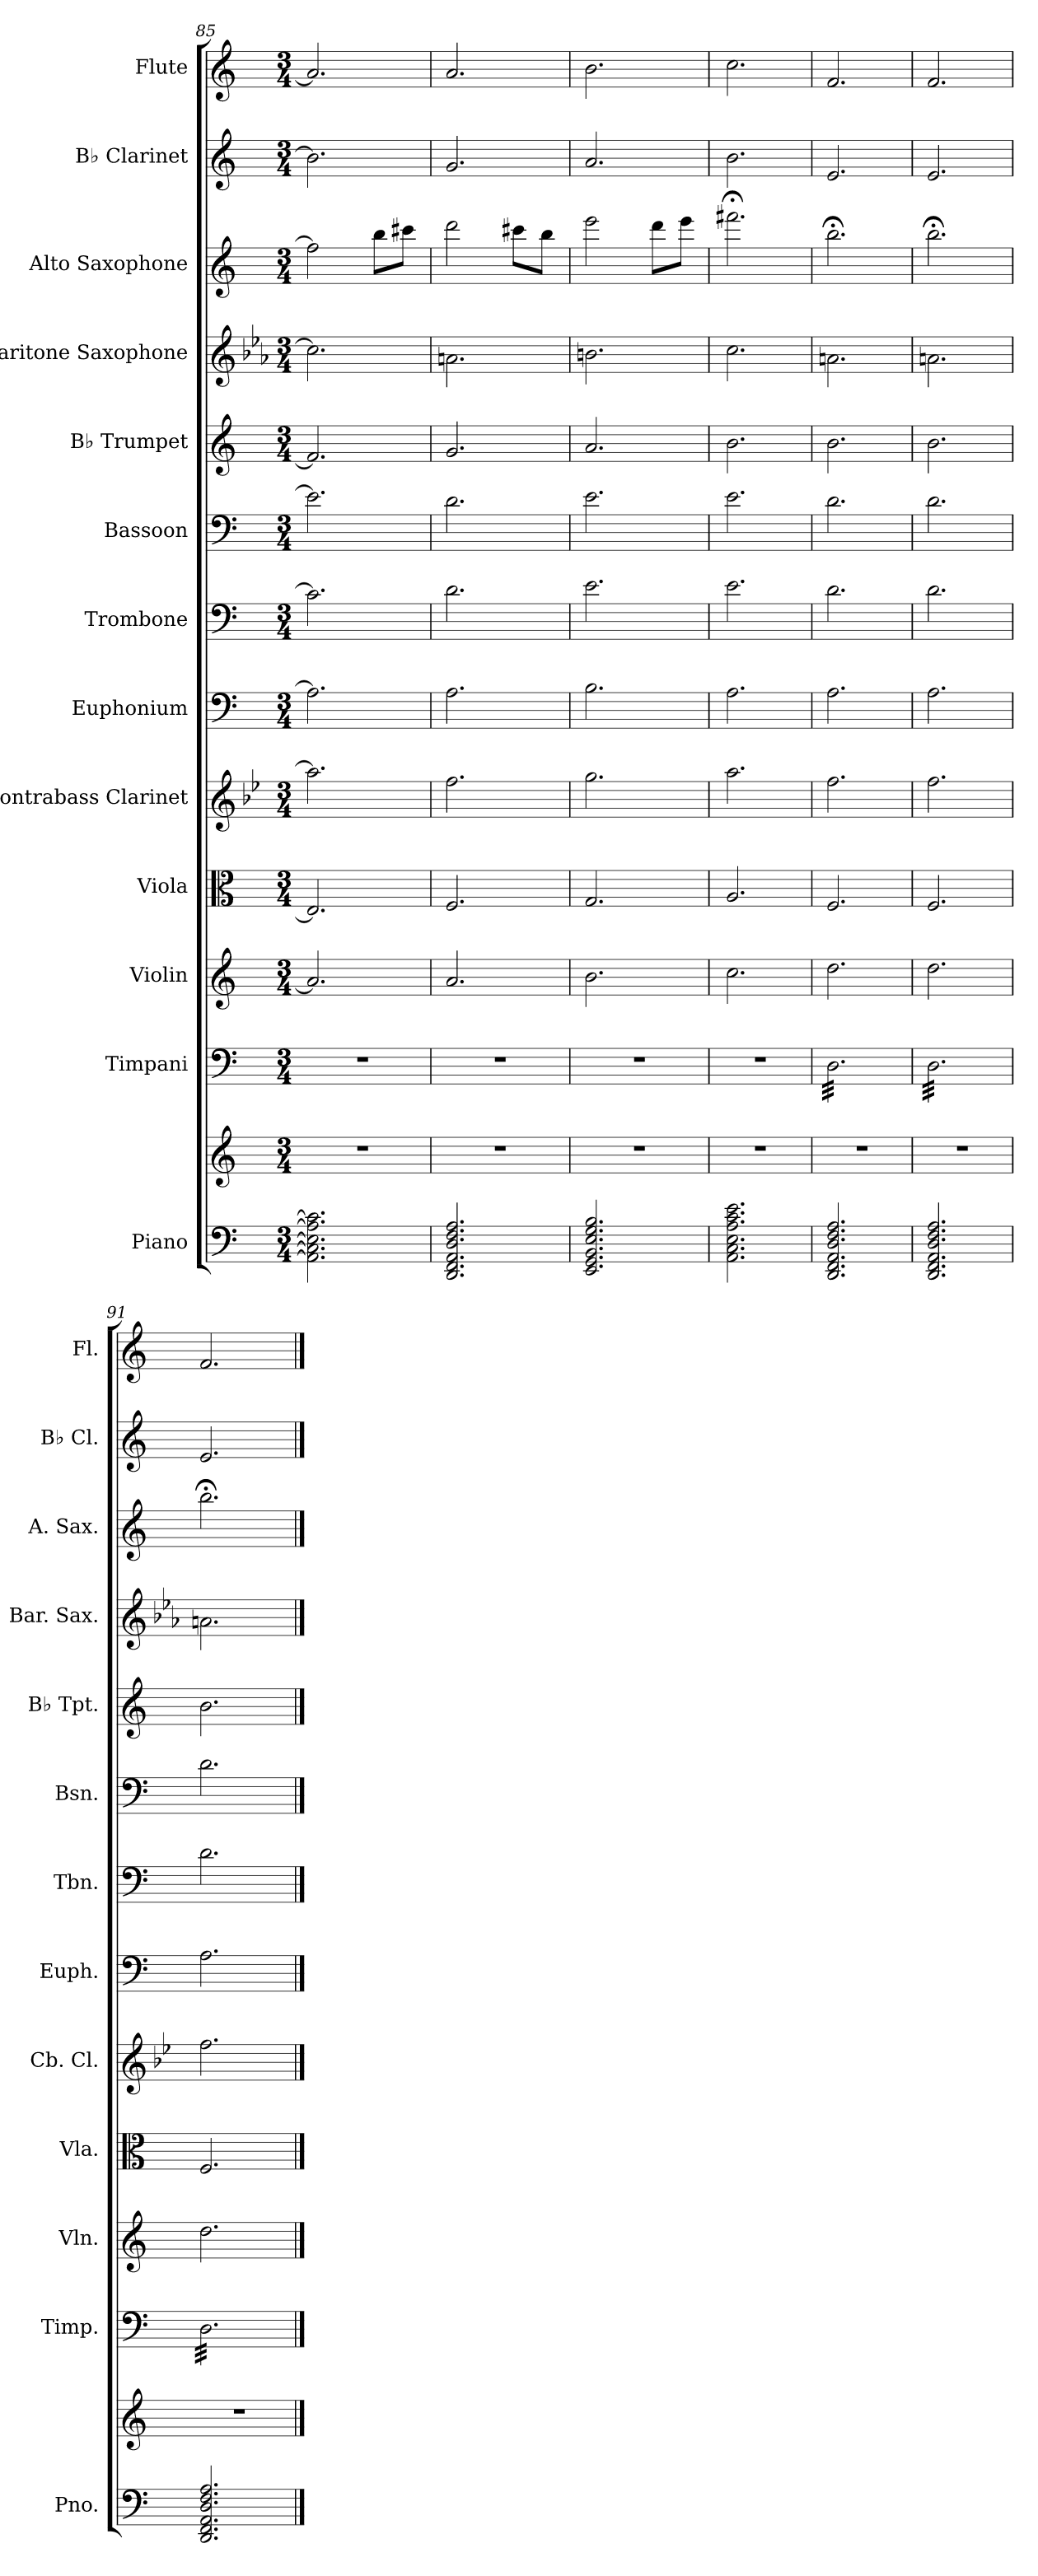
**kern	**kern	**kern	**kern	**kern	**kern	**kern	**kern	**kern	**kern	**kern	**kern	**kern	**kern
*part13	*part13	*part12	*part11	*part10	*part9	*part8	*part7	*part6	*part5	*part4	*part3	*part2	*part1
*staff14	*staff13	*staff12	*staff11	*staff10	*staff9	*staff8	*staff7	*staff6	*staff5	*staff4	*staff3	*staff2	*staff1
*I"Piano	*	*I"Timpani	*I"Violin	*I"Viola	*I"Contrabass Clarinet	*I"Euphonium	*I"Trombone	*I"Bassoon	*I"B♭ Trumpet	*I"Baritone Saxophone	*I"Alto Saxophone	*I"B♭ Clarinet	*I"Flute
*I'Pno.	*	*I'Timp.	*I'Vln.	*I'Vla.	*I'Cb. Cl.	*I'Euph.	*I'Tbn.	*I'Bsn.	*I'B♭ Tpt.	*I'Bar. Sax.	*I'A. Sax.	*I'B♭ Cl.	*I'Fl.
*clefF4	*clefG2	*clefF4	*clefG2	*clefC3	*clefG2	*clefF4	*clefF4	*clefF4	*clefG2	*clefG2	*clefG2	*clefG2	*clefG2
*	*	*	*	*	*ITrd15c26	*	*	*	*ITrd1c2	*ITrd12c21	*ITrd5c9	*ITrd1c2	*
*k[]	*k[]	*k[]	*k[]	*k[]	*k[b-e-]	*k[]	*k[]	*k[]	*k[b-e-]	*k[b-e-a-]	*k[b-e-a-]	*k[b-e-]	*k[]
*M3/4	*M3/4	*M3/4	*M3/4	*M3/4	*M3/4	*M3/4	*M3/4	*M3/4	*M3/4	*M3/4	*M3/4	*M3/4	*M3/4
=85	=85	=85	=85	=85	=85	=85	=85	=85	=85	=85	=85	=85	=85
2.AA\] 2.C\] 2.E\] 2.A\] 2.c\]	2.r	2.r	2.a/]	2.E/]	2.A\]	2.A\]	2.c\]	2.e\]	2.e/]	2.c\]	2a\]	2.a\]	2.a/]
.	.	.	.	.	.	.	.	.	.	.	8dd\L	.	.
.	.	.	.	.	.	.	.	.	.	.	8een\J	.	.
!!LO:PB:g=z
=86	=86	=86	=86	=86	=86	=86	=86	=86	=86	=86	=86	=86	=86
2.DD/ 2.FF/ 2.AA/ 2.D/ 2.F/ 2.A/	2.r	2.r	2.a/	2.F/	2.F\	2.A\	2.d\	2.d\	2.f/	2.An\	2ff\	2.f/	2.a/
.	.	.	.	.	.	.	.	.	.	.	8een\L	.	.
.	.	.	.	.	.	.	.	.	.	.	8dd\J	.	.
=87	=87	=87	=87	=87	=87	=87	=87	=87	=87	=87	=87	=87	=87
2.EE/ 2.GG/ 2.BB/ 2.E/ 2.G/ 2.B/	2.r	2.r	2.b\	2.G/	2.G\	2.B\	2.e\	2.e\	2.g/	2.Bn\	2gg\	2.g/	2.b\
.	.	.	.	.	.	.	.	.	.	.	8ff\L	.	.
.	.	.	.	.	.	.	.	.	.	.	8gg\J	.	.
=88	=88	=88	=88	=88	=88	=88	=88	=88	=88	=88	=88	=88	=88
2.AA\ 2.C\ 2.E\ 2.A\ 2.c\ 2.e\	2.r	2.r	2.cc\	2.A/	2.A\	2.A\	2.e\	2.e\	2.a\	2.c\	2.aan;<\	2.a\	2.cc\
=89	=89	=89	=89	=89	=89	=89	=89	=89	=89	=89	=89	=89	=89
*	*	*tremolo	*	*	*	*	*	*	*	*	*	*	*
2.DD/ 2.FF/ 2.AA/ 2.D/ 2.F/ 2.A/	2.r	32D\LLL	2.dd\	2.F/	2.F\	2.A\	2.d\	2.d\	2.a\	2.An\	2.dd;<\	2.d/	2.f/
.	.	32D\	.	.	.	.	.	.	.	.	.	.	.
.	.	32D\	.	.	.	.	.	.	.	.	.	.	.
.	.	32D\	.	.	.	.	.	.	.	.	.	.	.
.	.	32D\	.	.	.	.	.	.	.	.	.	.	.
.	.	32D\	.	.	.	.	.	.	.	.	.	.	.
.	.	32D\	.	.	.	.	.	.	.	.	.	.	.
.	.	32D\	.	.	.	.	.	.	.	.	.	.	.
.	.	32D\	.	.	.	.	.	.	.	.	.	.	.
.	.	32D\	.	.	.	.	.	.	.	.	.	.	.
.	.	32D\	.	.	.	.	.	.	.	.	.	.	.
.	.	32D\	.	.	.	.	.	.	.	.	.	.	.
.	.	32D\	.	.	.	.	.	.	.	.	.	.	.
.	.	32D\	.	.	.	.	.	.	.	.	.	.	.
.	.	32D\	.	.	.	.	.	.	.	.	.	.	.
.	.	32D\	.	.	.	.	.	.	.	.	.	.	.
.	.	32D\	.	.	.	.	.	.	.	.	.	.	.
.	.	32D\	.	.	.	.	.	.	.	.	.	.	.
.	.	32D\	.	.	.	.	.	.	.	.	.	.	.
.	.	32D\	.	.	.	.	.	.	.	.	.	.	.
.	.	32D\	.	.	.	.	.	.	.	.	.	.	.
.	.	32D\	.	.	.	.	.	.	.	.	.	.	.
.	.	32D\	.	.	.	.	.	.	.	.	.	.	.
.	.	32D\JJJ	.	.	.	.	.	.	.	.	.	.	.
=90	=90	=90	=90	=90	=90	=90	=90	=90	=90	=90	=90	=90	=90
2.DD/ 2.FF/ 2.AA/ 2.D/ 2.F/ 2.A/	2.r	32D\LLL	2.dd\	2.F/	2.F\	2.A\	2.d\	2.d\	2.a\	2.An\	2.dd;<\	2.d/	2.f/
.	.	32D\	.	.	.	.	.	.	.	.	.	.	.
.	.	32D\	.	.	.	.	.	.	.	.	.	.	.
.	.	32D\	.	.	.	.	.	.	.	.	.	.	.
.	.	32D\	.	.	.	.	.	.	.	.	.	.	.
.	.	32D\	.	.	.	.	.	.	.	.	.	.	.
.	.	32D\	.	.	.	.	.	.	.	.	.	.	.
.	.	32D\	.	.	.	.	.	.	.	.	.	.	.
.	.	32D\	.	.	.	.	.	.	.	.	.	.	.
.	.	32D\	.	.	.	.	.	.	.	.	.	.	.
.	.	32D\	.	.	.	.	.	.	.	.	.	.	.
.	.	32D\	.	.	.	.	.	.	.	.	.	.	.
.	.	32D\	.	.	.	.	.	.	.	.	.	.	.
.	.	32D\	.	.	.	.	.	.	.	.	.	.	.
.	.	32D\	.	.	.	.	.	.	.	.	.	.	.
.	.	32D\	.	.	.	.	.	.	.	.	.	.	.
.	.	32D\	.	.	.	.	.	.	.	.	.	.	.
.	.	32D\	.	.	.	.	.	.	.	.	.	.	.
.	.	32D\	.	.	.	.	.	.	.	.	.	.	.
.	.	32D\	.	.	.	.	.	.	.	.	.	.	.
.	.	32D\	.	.	.	.	.	.	.	.	.	.	.
.	.	32D\	.	.	.	.	.	.	.	.	.	.	.
.	.	32D\	.	.	.	.	.	.	.	.	.	.	.
.	.	32D\JJJ	.	.	.	.	.	.	.	.	.	.	.
=91	=91	=91	=91	=91	=91	=91	=91	=91	=91	=91	=91	=91	=91
2.DD/ 2.FF/ 2.AA/ 2.D/ 2.F/ 2.A/	2.r	32D\LLL	2.dd\	2.F/	2.F\	2.A\	2.d\	2.d\	2.a\	2.An\	2.dd;<\	2.d/	2.f/
.	.	32D\	.	.	.	.	.	.	.	.	.	.	.
.	.	32D\	.	.	.	.	.	.	.	.	.	.	.
.	.	32D\	.	.	.	.	.	.	.	.	.	.	.
.	.	32D\	.	.	.	.	.	.	.	.	.	.	.
.	.	32D\	.	.	.	.	.	.	.	.	.	.	.
.	.	32D\	.	.	.	.	.	.	.	.	.	.	.
.	.	32D\	.	.	.	.	.	.	.	.	.	.	.
.	.	32D\	.	.	.	.	.	.	.	.	.	.	.
.	.	32D\	.	.	.	.	.	.	.	.	.	.	.
.	.	32D\	.	.	.	.	.	.	.	.	.	.	.
.	.	32D\	.	.	.	.	.	.	.	.	.	.	.
.	.	32D\	.	.	.	.	.	.	.	.	.	.	.
.	.	32D\	.	.	.	.	.	.	.	.	.	.	.
.	.	32D\	.	.	.	.	.	.	.	.	.	.	.
.	.	32D\	.	.	.	.	.	.	.	.	.	.	.
.	.	32D\	.	.	.	.	.	.	.	.	.	.	.
.	.	32D\	.	.	.	.	.	.	.	.	.	.	.
.	.	32D\	.	.	.	.	.	.	.	.	.	.	.
.	.	32D\	.	.	.	.	.	.	.	.	.	.	.
.	.	32D\	.	.	.	.	.	.	.	.	.	.	.
.	.	32D\	.	.	.	.	.	.	.	.	.	.	.
.	.	32D\	.	.	.	.	.	.	.	.	.	.	.
.	.	32D\JJJ	.	.	.	.	.	.	.	.	.	.	.
*	*	*Xtremolo	*	*	*	*	*	*	*	*	*	*	*
==	==	==	==	==	==	==	==	==	==	==	==	==	==
*-	*-	*-	*-	*-	*-	*-	*-	*-	*-	*-	*-	*-	*-
